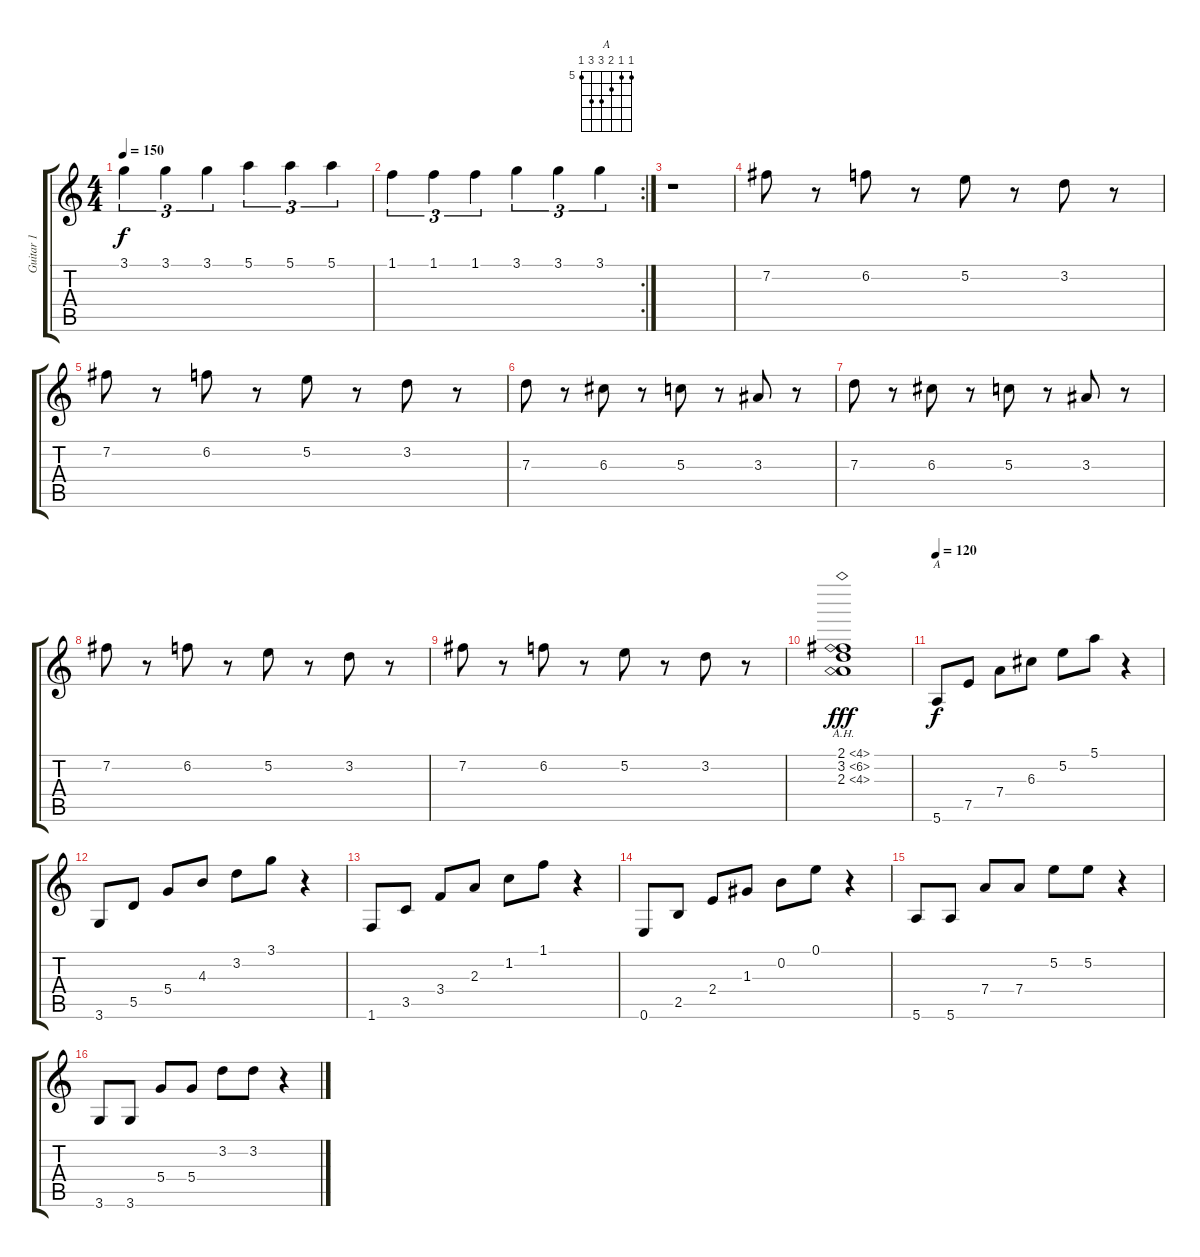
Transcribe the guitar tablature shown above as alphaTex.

\track ("Guitar 1" "Guitar 1") {instrument electricguitarclean}
\staff {score tabs}
\tuning (E4 B3 G3 D3 A2 E2) {hide}
\chord ("A" 5 5 6 7 7 5) {firstfret 5}
\ts (4 4)
\tempo 150
\clef g2
\ks c
3.1.4{tu (3 2) dy f} 3.1.4{tu (3 2)} 3.1.4{tu (3 2)} 5.1.4{tu (3 2)} 5.1.4{tu (3 2)} 5.1.4{tu (3 2)} |
\rc 2
1.1.4{tu (3 2)} 1.1.4{tu (3 2)} 1.1.4{tu (3 2)} 3.1.4{tu (3 2)} 3.1.4{tu (3 2)} 3.1.4{tu (3 2)} |
r.1 |
7.2.8 r.8 6.2.8 r.8 5.2.8 r.8 3.2.8 r.8 |
7.2.8 r.8 6.2.8 r.8 5.2.8 r.8 3.2.8 r.8 |
7.3.8 r.8 6.3.8 r.8 5.3.8 r.8 3.3.8 r.8 |
7.3.8 r.8 6.3.8 r.8 5.3.8 r.8 3.3.8 r.8 |
7.2.8 r.8 6.2.8 r.8 5.2.8 r.8 3.2.8 r.8 |
7.2.8 r.8 6.2.8 r.8 5.2.8 r.8 3.2.8 r.8 |
(2.1{ah 2} 3.2{ah 3} 2.3{ah 2}).1{dy fff} |
\tempo 120
5.6.8{ch "A" dy f} 7.5.8 7.4.8 6.3.8 5.2.8 5.1.8 r.4 |
3.6.8 5.5.8 5.4.8 4.3.8 3.2.8 3.1.8 r.4 |
1.6.8 3.5.8 3.4.8 2.3.8 1.2.8 1.1.8 r.4 |
0.6.8 2.5.8 2.4.8 1.3.8 0.2.8 0.1.8 r.4 |
5.6.8 5.6.8 7.4.8 7.4.8 5.2.8 5.2.8 r.4 |
3.6.8 3.6.8 5.4.8 5.4.8 3.2.8 3.2.8 r.4
